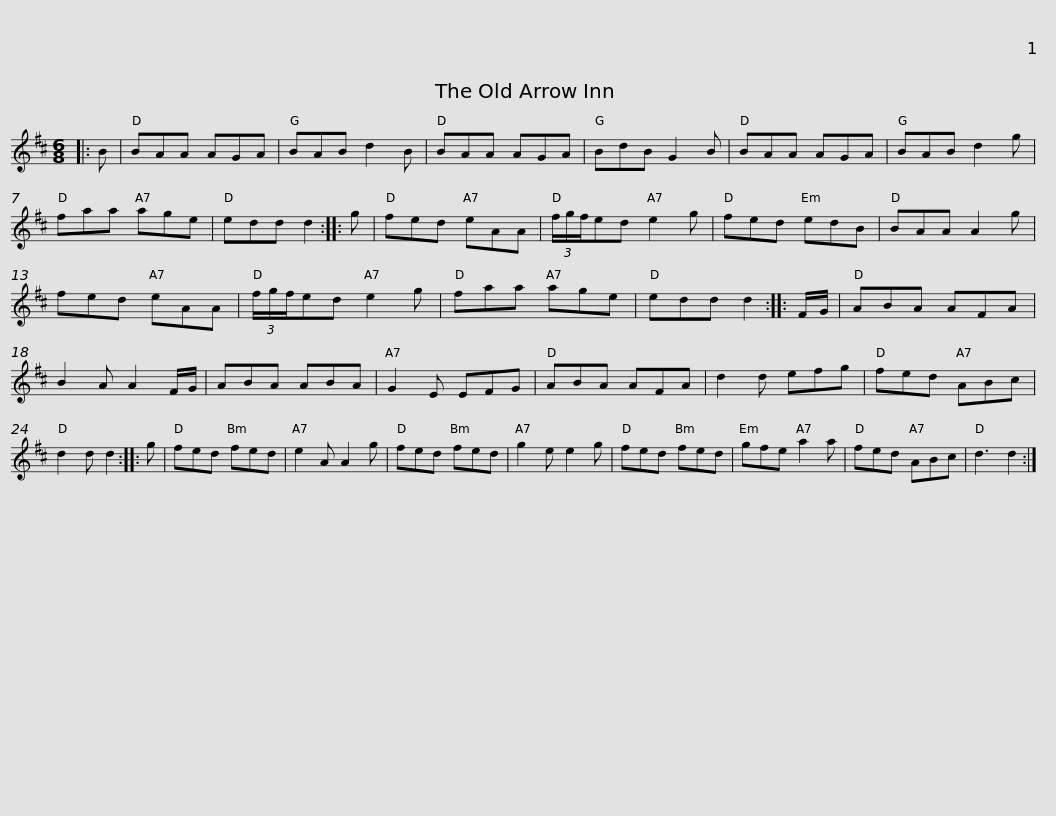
X:1
L:1/8
M:6/8
I:linebreak $
K:D
V:1 treble
V:1
|: B | BAA AGA | BAB d2 B | BAA AGA | BdB G2 B | %5
 BAA AGA | BAB d2 g | faa age |$ edd d2 ::$ g | %10
 fed eAA | (3f/g/f/ed e2 g | fed edB | BAA A2 g | fed eAA | %15
 (3f/g/f/ed e2 g |$ faa age | edd d2 ::$ F/G/ | ABA AFA | %20
 B2 A A2 F/G/ | ABA ABA | G2 E EFG | ABA AFA | d2 d efg | %25
 fed ABc |$ d2 d d2 ::$ g | fed fed | e2 A A2 g | %30
 fed fed | g2 e e2 g | fed fed | gfe a2 a | fed ABc | %35
 d3 d2 :| %36
